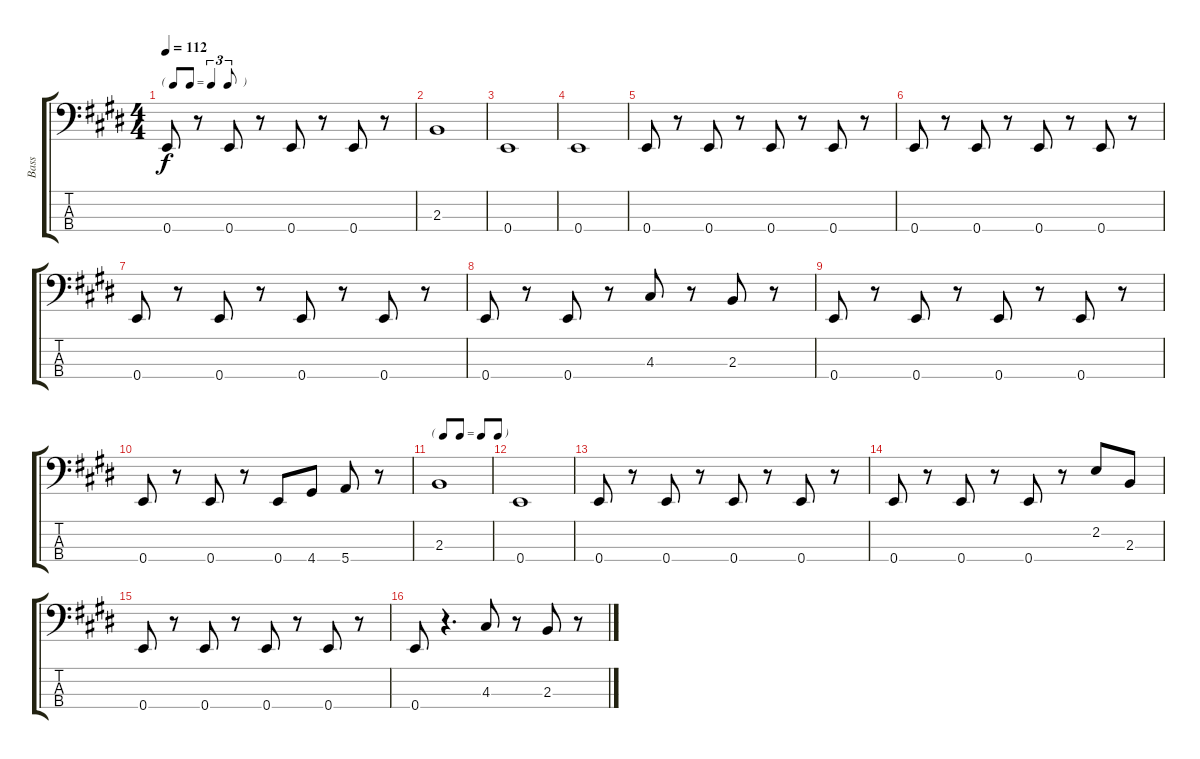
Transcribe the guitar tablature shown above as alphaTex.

\track ("Bass" "Bass") {instrument electricbassfinger}
\staff {score tabs}
\tuning (G2 D2 A1 E1) {hide}
\ts (4 4)
\tf triplet8th
\tempo 112
\clef f4
\ks c#minor
0.4.8{dy f} r.8 0.4.8 r.8 0.4.8 r.8 0.4.8 r.8 |
2.3.1 |
\ks e
0.4.1 |
\ks c#minor
0.4.1 |
0.4.8 r.8 0.4.8 r.8 0.4.8 r.8 0.4.8 r.8 |
0.4.8 r.8 0.4.8 r.8 0.4.8 r.8 0.4.8 r.8 |
\ks e
0.4.8 r.8 0.4.8 r.8 0.4.8 r.8 0.4.8 r.8 |
\ks c#minor
0.4.8 r.8 0.4.8 r.8 4.3.8 r.8 2.3.8 r.8 |
0.4.8 r.8 0.4.8 r.8 0.4.8 r.8 0.4.8 r.8 |
\ks e
0.4.8 r.8 0.4.8 r.8 0.4.8 4.4.8 5.4.8 r.8 |
\tf none
\ks c#minor
2.3.1 |
0.4.1 |
0.4.8 r.8 0.4.8 r.8 0.4.8 r.8 0.4.8 r.8 |
0.4.8 r.8 0.4.8 r.8 0.4.8 r.8 2.2.8 2.3.8 |
0.4.8 r.8 0.4.8 r.8 0.4.8 r.8 0.4.8 r.8 |
0.4.8 r.4{d} 4.3.8 r.8 2.3.8 r.8
